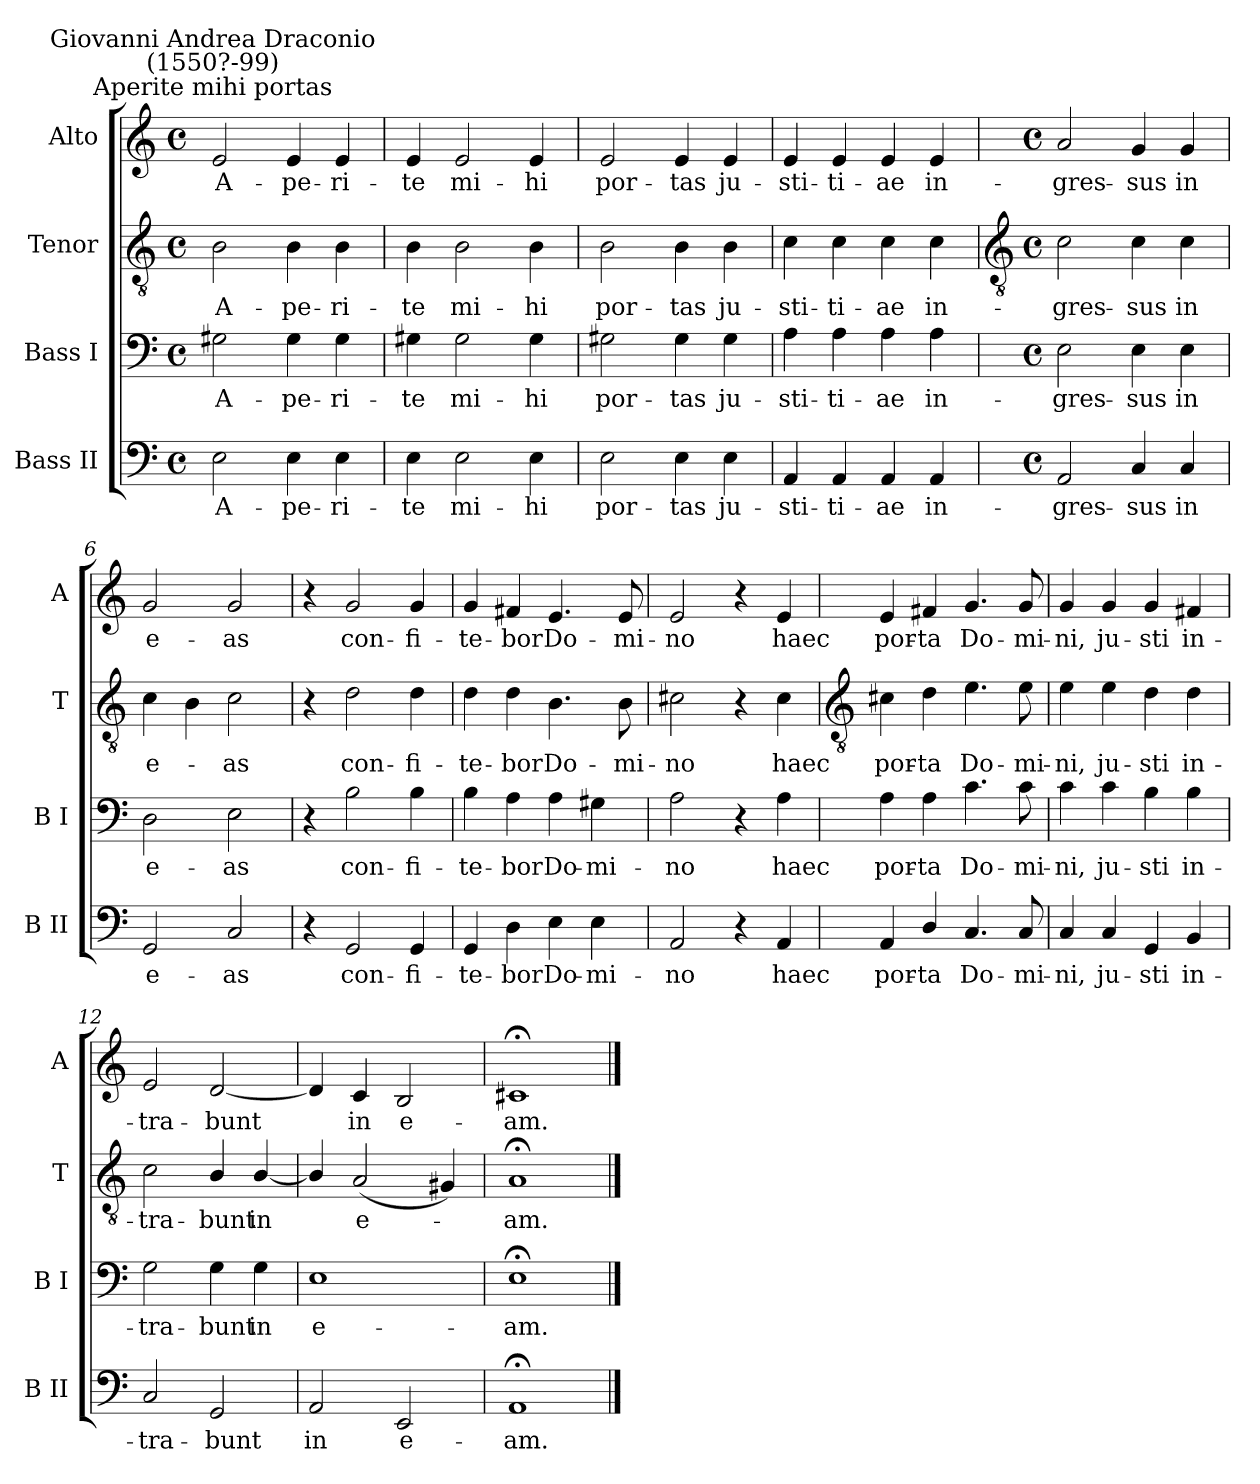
**kern	**text	**kern	**text	**kern	**text	**kern	**text
*part4	*part4	*part3	*part3	*part2	*part2	*part1	*part1
*staff4	*staff4	*staff3	*staff3	*staff2	*staff2	*staff1	*staff1
*I"Bass II	*	*I"Bass I	*	*I"Tenor	*	*I"Alto	*
*I'B II	*	*I'B I	*	*I'T	*	*I'A	*
*clefF4	*	*clefF4	*	*clefGv2	*	*clefG2	*
*k[]	*	*k[]	*	*k[]	*	*k[]	*
*C:	*	*C:	*	*C:	*	*C:	*
*M4/4	*	*M4/4	*	*M4/4	*	*M4/4	*
*met(c)	*	*met(c)	*	*met(c)	*	*met(c)	*
=1	=1	=1	=1	=1	=1	=1	=1
!	!	!	!	!	!	!LO:TX:a:cj:t=Aperite mihi portas	!
!	!	!	!	!	!	!LO:TX:a:cj:t=Giovanni Andrea Draconio\n(1550?-99)	!
!	!LO:LY:b	!	!LO:LY:b	!	!LO:LY:b	!	!LO:LY:b
2E	A-	2G#X	A-	2B	A-	2e	A-
!	!LO:LY:b	!	!LO:LY:b	!	!LO:LY:b	!	!LO:LY:b
4E	-pe-	4G#	-pe-	4B	-pe-	4e	-pe-
!	!LO:LY:b	!	!LO:LY:b	!	!LO:LY:b	!	!LO:LY:b
4E	-ri-	4G#	-ri-	4B	-ri-	4e	-ri-
=2	=2	=2	=2	=2	=2	=2	=2
!	!LO:LY:b	!	!LO:LY:b	!	!LO:LY:b	!	!LO:LY:b
4E	-te	4G#X	-te	4B	-te	4e	-te
!	!LO:LY:b	!	!LO:LY:b	!	!LO:LY:b	!	!LO:LY:b
2E	mi-	2G#	mi-	2B	mi-	2e	mi-
!	!LO:LY:b	!	!LO:LY:b	!	!LO:LY:b	!	!LO:LY:b
4E	-hi	4G#	-hi	4B	-hi	4e	-hi
=3	=3	=3	=3	=3	=3	=3	=3
!	!LO:LY:b	!	!LO:LY:b	!	!LO:LY:b	!	!LO:LY:b
2E	por-	2G#X	por-	2B	por-	2e	por-
!	!LO:LY:b	!	!LO:LY:b	!	!LO:LY:b	!	!LO:LY:b
4E	-tas	4G#	-tas	4B	-tas	4e	-tas
!	!LO:LY:b	!	!LO:LY:b	!	!LO:LY:b	!	!LO:LY:b
4E	ju-	4G#	ju-	4B	ju-	4e	ju-
=4	=4	=4	=4	=4	=4	=4	=4
!	!LO:LY:b	!	!LO:LY:b	!	!LO:LY:b	!	!LO:LY:b
4AA	-sti-	4A	-sti-	4c	-sti-	4e	-sti-
!	!LO:LY:b	!	!LO:LY:b	!	!LO:LY:b	!	!LO:LY:b
4AA	-ti-	4A	-ti-	4c	-ti-	4e	-ti-
!	!LO:LY:b	!	!LO:LY:b	!	!LO:LY:b	!	!LO:LY:b
4AA	-ae	4A	-ae	4c	-ae	4e	-ae
!	!LO:LY:b	!	!LO:LY:b	!	!LO:LY:b	!	!LO:LY:b
4AA	in-	4A	in-	4c	in-	4e	in-
!!LO:LB:g=z
=5	=5	=5	=5	=5	=5	=5	=5
*	*	*	*	*clefGv2	*	*	*
*M4/4	*	*M4/4	*	*M4/4	*	*M4/4	*
*met(c)	*	*met(c)	*	*met(c)	*	*met(c)	*
!	!LO:LY:b	!	!LO:LY:b	!	!LO:LY:b	!	!LO:LY:b
2AA	-gres-	2E	-gres-	2c	-gres-	2a	-gres-
!	!LO:LY:b	!	!LO:LY:b	!	!LO:LY:b	!	!LO:LY:b
4C	-sus	4E	-sus	4c	-sus	4g	-sus
!	!LO:LY:b	!	!LO:LY:b	!	!LO:LY:b	!	!LO:LY:b
4C	in	4E	in	4c	in	4g	in
=6	=6	=6	=6	=6	=6	=6	=6
!	!LO:LY:b	!	!LO:LY:b	!	!LO:LY:b	!	!LO:LY:b
2GG	e-	2D	e-	4c	e-	2g	e-
.	.	.	.	4B	.	.	.
!	!LO:LY:b	!	!LO:LY:b	!	!LO:LY:b	!	!LO:LY:b
2C	-as	2E	-as	2c	-as	2g	-as
=7	=7	=7	=7	=7	=7	=7	=7
4r	.	4r	.	4r	.	4r	.
!	!LO:LY:b	!	!LO:LY:b	!	!LO:LY:b	!	!LO:LY:b
2GG	con-	2B	con-	2d	con-	2g	con-
!	!LO:LY:b	!	!LO:LY:b	!	!LO:LY:b	!	!LO:LY:b
4GG	-fi-	4B	-fi-	4d	-fi-	4g	-fi-
=8	=8	=8	=8	=8	=8	=8	=8
!	!LO:LY:b	!	!LO:LY:b	!	!LO:LY:b	!	!LO:LY:b
4GG	-te-	4B	-te-	4d	-te-	4g	-te-
!	!LO:LY:b	!	!LO:LY:b	!	!LO:LY:b	!	!LO:LY:b
4D	-bor	4A	-bor	4d	-bor	4f#X	-bor
!	!LO:LY:b	!	!LO:LY:b	!	!LO:LY:b	!	!LO:LY:b
4E	Do-	4A	Do-	4.B	Do-	4.e	Do-
!	!LO:LY:b	!	!LO:LY:b	!	!	!	!
4E	-mi-	4G#X	-mi-	.	.	.	.
!	!	!	!	!	!LO:LY:b	!	!LO:LY:b
.	.	.	.	8B	-mi-	8e	-mi-
=9	=9	=9	=9	=9	=9	=9	=9
!	!LO:LY:b	!	!LO:LY:b	!	!LO:LY:b	!	!LO:LY:b
2AA	-no	2A	-no	2c#X	-no	2e	-no
4r	.	4r	.	4r	.	4r	.
!	!LO:LY:b	!	!LO:LY:b	!	!LO:LY:b	!	!LO:LY:b
4AA	haec	4A	haec	4c#	haec	4e	haec
!!LO:LB:g=z
=10	=10	=10	=10	=10	=10	=10	=10
*	*	*	*	*clefGv2	*	*	*
!	!LO:LY:b	!	!LO:LY:b	!	!LO:LY:b	!	!LO:LY:b
4AA	por-	4A	por-	4c#X	por-	4e	por-
!	!LO:LY:b	!	!LO:LY:b	!	!LO:LY:b	!	!LO:LY:b
4D/	-ta	4A	-ta	4d	-ta	4f#X	-ta
!	!LO:LY:b	!	!LO:LY:b	!	!LO:LY:b	!	!LO:LY:b
4.C	Do-	4.c	Do-	4.e	Do-	4.g	Do-
!	!LO:LY:b	!	!LO:LY:b	!	!LO:LY:b	!	!LO:LY:b
8C	-mi-	8c	-mi-	8e	-mi-	8g	-mi-
=11	=11	=11	=11	=11	=11	=11	=11
!	!LO:LY:b	!	!LO:LY:b	!	!LO:LY:b	!	!LO:LY:b
4C	-ni,	4c	-ni,	4e	-ni,	4g	-ni,
!	!LO:LY:b	!	!LO:LY:b	!	!LO:LY:b	!	!LO:LY:b
4C	ju-	4c	ju-	4e	ju-	4g	ju-
!	!LO:LY:b	!	!LO:LY:b	!	!LO:LY:b	!	!LO:LY:b
4GG	-sti	4B	-sti	4d	-sti	4g	-sti
!	!LO:LY:b	!	!LO:LY:b	!	!LO:LY:b	!	!LO:LY:b
4BB	in-	4B	in-	4d	in-	4f#X	in-
=12	=12	=12	=12	=12	=12	=12	=12
!	!LO:LY:b	!	!LO:LY:b	!	!LO:LY:b	!	!LO:LY:b
2C	-tra-	2G	-tra-	2c	-tra-	2e	-tra-
!	!LO:LY:b	!	!LO:LY:b	!	!LO:LY:b	!	!LO:LY:b
2GG	-bunt	4G	-bunt	4B/	-bunt	[2d	-bunt
!	!	!	!LO:LY:b	!	!LO:LY:b	!	!
.	.	4G	in	[4B/	in	.	.
=13	=13	=13	=13	=13	=13	=13	=13
!	!LO:LY:b	!	!LO:LY:b	!	!	!	!
2AA	in	1E	e-	4B/]	.	4d]	.
!	!	!	!	!	!LO:LY:b	!	!LO:LY:b
.	.	.	.	(<2A	e-	4c	in
!	!LO:LY:b	!	!	!	!	!	!LO:LY:b
2EE	e-	.	.	.	.	2B	e-
.	.	.	.	4G#X)	.	.	.
=14	=14	=14	=14	=14	=14	=14	=14
!	!LO:LY:b	!	!LO:LY:b	!	!LO:LY:b	!	!LO:LY:b
1AA;<	-am.	1E;<	-am.	1A;<	am.	1c#X;<	-am.
==	==	==	==	==	==	==	==
*-	*-	*-	*-	*-	*-	*-	*-
